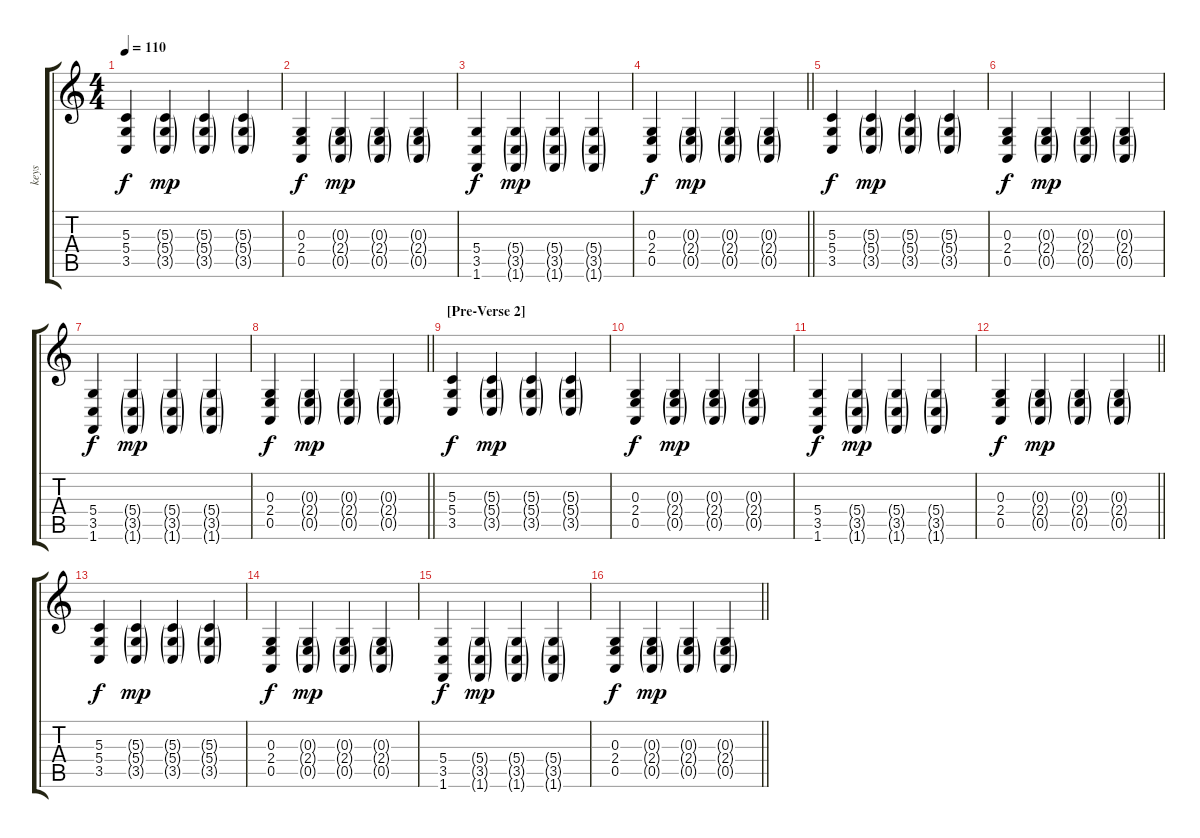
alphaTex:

\track ("keys" "keys") {instrument brightacousticpiano}
\staff {score tabs}
\tuning (E4 B3 G3 D3 A2 E2) {hide}
\ts (4 4)
\tempo 110
\clef g2
\ks c
(5.3 5.4 3.5).4{dy f} (5.3{g} 5.4{g} 3.5{g}).4{dy mp} (5.3{g} 5.4{g} 3.5{g}).4 (5.3{g} 5.4{g} 3.5{g}).4 |
(0.3 2.4 0.5).4{dy f} (0.3{g} 2.4{g} 0.5{g}).4{dy mp} (0.3{g} 2.4{g} 0.5{g}).4 (0.3{g} 2.4{g} 0.5{g}).4 |
(5.4 3.5 1.6).4{dy f} (5.4{g} 3.5{g} 1.6{g}).4{dy mp} (5.4{g} 3.5{g} 1.6{g}).4 (5.4{g} 3.5{g} 1.6{g}).4 |
\barLineRight lightlight
(0.3 2.4 0.5).4{dy f} (0.3{g} 2.4{g} 0.5{g}).4{dy mp} (0.3{g} 2.4{g} 0.5{g}).4 (0.3{g} 2.4{g} 0.5{g}).4 |
\section ("" "")
(5.3 5.4 3.5).4{dy f} (5.3{g} 5.4{g} 3.5{g}).4{dy mp} (5.3{g} 5.4{g} 3.5{g}).4 (5.3{g} 5.4{g} 3.5{g}).4 |
(0.3 2.4 0.5).4{dy f} (0.3{g} 2.4{g} 0.5{g}).4{dy mp} (0.3{g} 2.4{g} 0.5{g}).4 (0.3{g} 2.4{g} 0.5{g}).4 |
(5.4 3.5 1.6).4{dy f} (5.4{g} 3.5{g} 1.6{g}).4{dy mp} (5.4{g} 3.5{g} 1.6{g}).4 (5.4{g} 3.5{g} 1.6{g}).4 |
\barLineRight lightlight
(0.3 2.4 0.5).4{dy f} (0.3{g} 2.4{g} 0.5{g}).4{dy mp} (0.3{g} 2.4{g} 0.5{g}).4 (0.3{g} 2.4{g} 0.5{g}).4 |
\section ("" "[Pre-Verse 2]")
(5.3 5.4 3.5).4{dy f} (5.3{g} 5.4{g} 3.5{g}).4{dy mp} (5.3{g} 5.4{g} 3.5{g}).4 (5.3{g} 5.4{g} 3.5{g}).4 |
(0.3 2.4 0.5).4{dy f} (0.3{g} 2.4{g} 0.5{g}).4{dy mp} (0.3{g} 2.4{g} 0.5{g}).4 (0.3{g} 2.4{g} 0.5{g}).4 |
(5.4 3.5 1.6).4{dy f} (5.4{g} 3.5{g} 1.6{g}).4{dy mp} (5.4{g} 3.5{g} 1.6{g}).4 (5.4{g} 3.5{g} 1.6{g}).4 |
\barLineRight lightlight
(0.3 2.4 0.5).4{dy f} (0.3{g} 2.4{g} 0.5{g}).4{dy mp} (0.3{g} 2.4{g} 0.5{g}).4 (0.3{g} 2.4{g} 0.5{g}).4 |
(5.3 5.4 3.5).4{dy f} (5.3{g} 5.4{g} 3.5{g}).4{dy mp} (5.3{g} 5.4{g} 3.5{g}).4 (5.3{g} 5.4{g} 3.5{g}).4 |
(0.3 2.4 0.5).4{dy f} (0.3{g} 2.4{g} 0.5{g}).4{dy mp} (0.3{g} 2.4{g} 0.5{g}).4 (0.3{g} 2.4{g} 0.5{g}).4 |
(5.4 3.5 1.6).4{dy f} (5.4{g} 3.5{g} 1.6{g}).4{dy mp} (5.4{g} 3.5{g} 1.6{g}).4 (5.4{g} 3.5{g} 1.6{g}).4 |
\barLineRight lightlight
(0.3 2.4 0.5).4{dy f} (0.3{g} 2.4{g} 0.5{g}).4{dy mp} (0.3{g} 2.4{g} 0.5{g}).4 (0.3{g} 2.4{g} 0.5{g}).4
